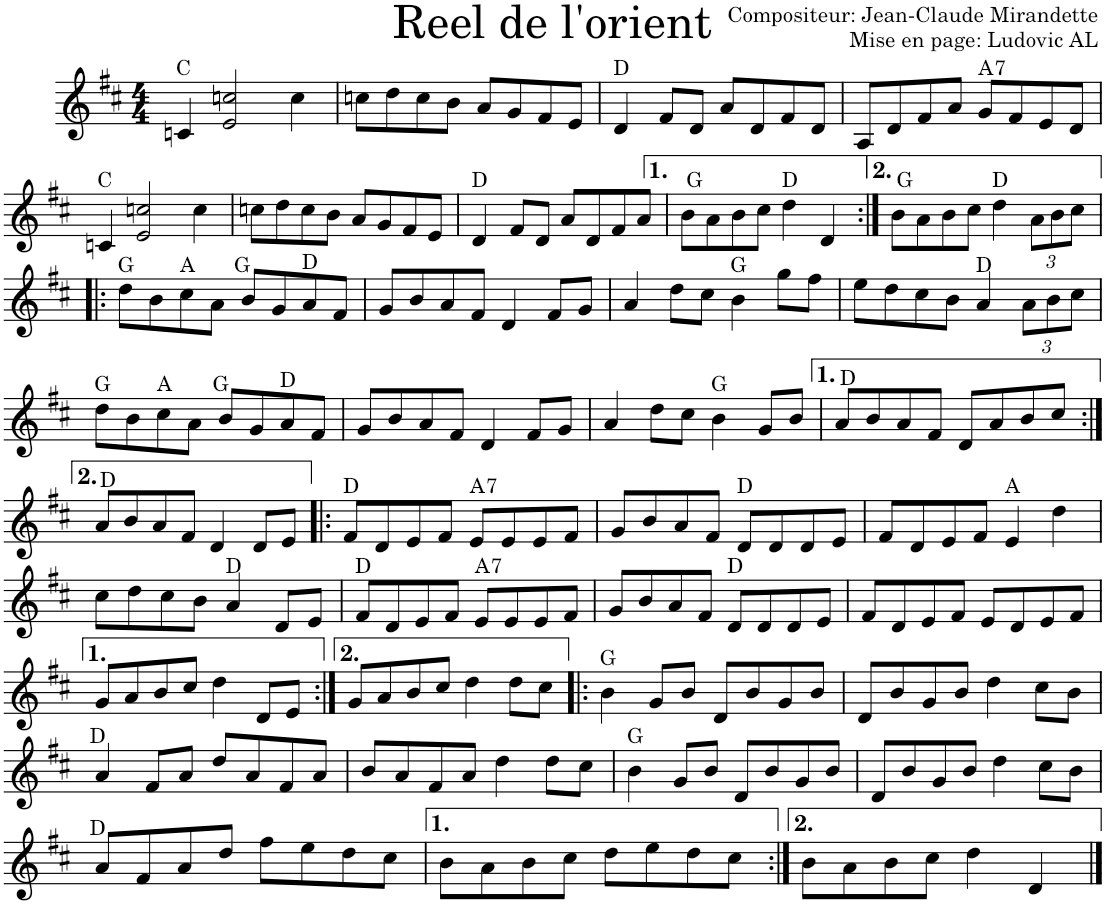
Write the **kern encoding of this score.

**kern	**harte
*part1	*part1
*staff1	*
*I"Voice	*
*I'V	*
*clefG2	*
*k[f#c#]	*
*M4/4	*
=1	=1
4cn/	C:maj
2e/ 2ccn/	.
4cc\	.
=2	=2
8ccn\L	.
8dd\	.
8cc\	.
8b\J	.
8a/L	.
8g/	.
8f#/	.
8e/J	.
=3	=3
4d/	D:maj
8f#/L	.
8d/J	.
8a/L	.
8d/	.
8f#/	.
8d/J	.
=4	=4
8A/L	.
8d/	.
8f#/	.
8a/J	.
!	!LO:H:kt=7
8g/L	A:7
8f#/	.
8e/	.
8d/J	.
!!LO:LB:g=z
=5	=5
4cn/	C:maj
2e/ 2ccn/	.
4cc\	.
=6	=6
8ccn\L	.
8dd\	.
8cc\	.
8b\J	.
8a/L	.
8g/	.
8f#/	.
8e/J	.
=7	=7
4d/	D:maj
8f#/L	.
8d/J	.
8a/L	.
8d/	.
8f#/	.
8a/J	.
=8	=8
8b\L	G:maj
8a\	.
8b\	.
8cc#\J	.
4dd\	D:maj
4d/	.
=9:|!	=9:|!
8b\L	G:maj
8a\	.
8b\	.
8cc#\J	.
4dd\	D:maj
*Xbrackettup	*
12a\L	.
12b\	.
12cc#\J	.
!!LO:LB:g=z
=10!|:	=10!|:
8dd\L	G:maj
8b\	.
8cc#\	A:maj
8a\J	.
8b/L	G:maj
8g/	.
8a/	D:maj
8f#/J	.
=11	=11
8g/L	.
8b/	.
8a/	.
8f#/J	.
4d/	.
8f#/L	.
8g/J	.
=12	=12
4a/	.
8dd\L	.
8cc#\J	.
4b\	G:maj
8gg\L	.
8ff#\J	.
=13	=13
8ee\L	.
8dd\	.
8cc#\	.
8b\J	.
4a/	D:maj
12a\L	.
12b\	.
12cc#\J	.
!!LO:LB:g=z
=14	=14
8dd\L	G:maj
8b\	.
8cc#\	A:maj
8a\J	.
8b/L	G:maj
8g/	.
8a/	D:maj
8f#/J	.
=15	=15
8g/L	.
8b/	.
8a/	.
8f#/J	.
4d/	.
8f#/L	.
8g/J	.
=16	=16
4a/	.
8dd\L	.
8cc#\J	.
4b\	G:maj
8g/L	.
8b/J	.
=17	=17
8a/L	D:maj
8b/	.
8a/	.
8f#/J	.
8d/L	.
8a/	.
8b/	.
8cc#/J	.
!!LO:LB:g=z
=18:|!	=18:|!
8a/L	D:maj
8b/	.
8a/	.
8f#/J	.
4d/	.
8d/L	.
8e/J	.
=19!|:	=19!|:
8f#/L	D:maj
8d/	.
8e/	.
8f#/J	.
!	!LO:H:kt=7
8e/L	A:7
8e/	.
8e/	.
8f#/J	.
=20	=20
8g/L	.
8b/	.
8a/	.
8f#/J	.
8d/L	D:maj
8d/	.
8d/	.
8e/J	.
=21	=21
8f#/L	.
8d/	.
8e/	.
8f#/J	.
4e/	A:maj
4dd\	.
!!LO:LB:g=z
=22	=22
8cc#\L	.
8dd\	.
8cc#\	.
8b\J	.
4a/	D:maj
8d/L	.
8e/J	.
=23	=23
8f#/L	D:maj
8d/	.
8e/	.
8f#/J	.
!	!LO:H:kt=7
8e/L	A:7
8e/	.
8e/	.
8f#/J	.
=24	=24
8g/L	.
8b/	.
8a/	.
8f#/J	.
8d/L	D:maj
8d/	.
8d/	.
8e/J	.
=25	=25
8f#/L	.
8d/	.
8e/	.
8f#/J	.
8e/L	.
8d/	.
8e/	.
8f#/J	.
!!LO:LB:g=z
=26	=26
8g/L	.
8a/	.
8b/	.
8cc#/J	.
4dd\	.
8d/L	.
8e/J	.
=27:|!	=27:|!
8g/L	.
8a/	.
8b/	.
8cc#/J	.
4dd\	.
8dd\L	.
8cc#\J	.
=28!|:	=28!|:
4b\	G:maj
8g/L	.
8b/J	.
8d/L	.
8b/	.
8g/	.
8b/J	.
=29	=29
8d/L	.
8b/	.
8g/	.
8b/J	.
4dd\	.
8cc#\L	.
8b\J	.
!!LO:LB:g=z
=30	=30
4a/	D:maj
8f#/L	.
8a/J	.
8dd/L	.
8a/	.
8f#/	.
8a/J	.
=31	=31
8b/L	.
8a/	.
8f#/	.
8a/J	.
4dd\	.
8dd\L	.
8cc#\J	.
=32	=32
4b\	G:maj
8g/L	.
8b/J	.
8d/L	.
8b/	.
8g/	.
8b/J	.
=33	=33
8d/L	.
8b/	.
8g/	.
8b/J	.
4dd\	.
8cc#\L	.
8b\J	.
!!LO:LB:g=z
=34	=34
8a/L	D:maj
8f#/	.
8a/	.
8dd/J	.
8ff#\L	.
8ee\	.
8dd\	.
8cc#\J	.
=35	=35
8b\L	.
8a\	.
8b\	.
8cc#\J	.
8dd\L	.
8ee\	.
8dd\	.
8cc#\J	.
=36:|!	=36:|!
8b\L	.
8a\	.
8b\	.
8cc#\J	.
4dd\	.
4d/	.
==	==
*-	*-
